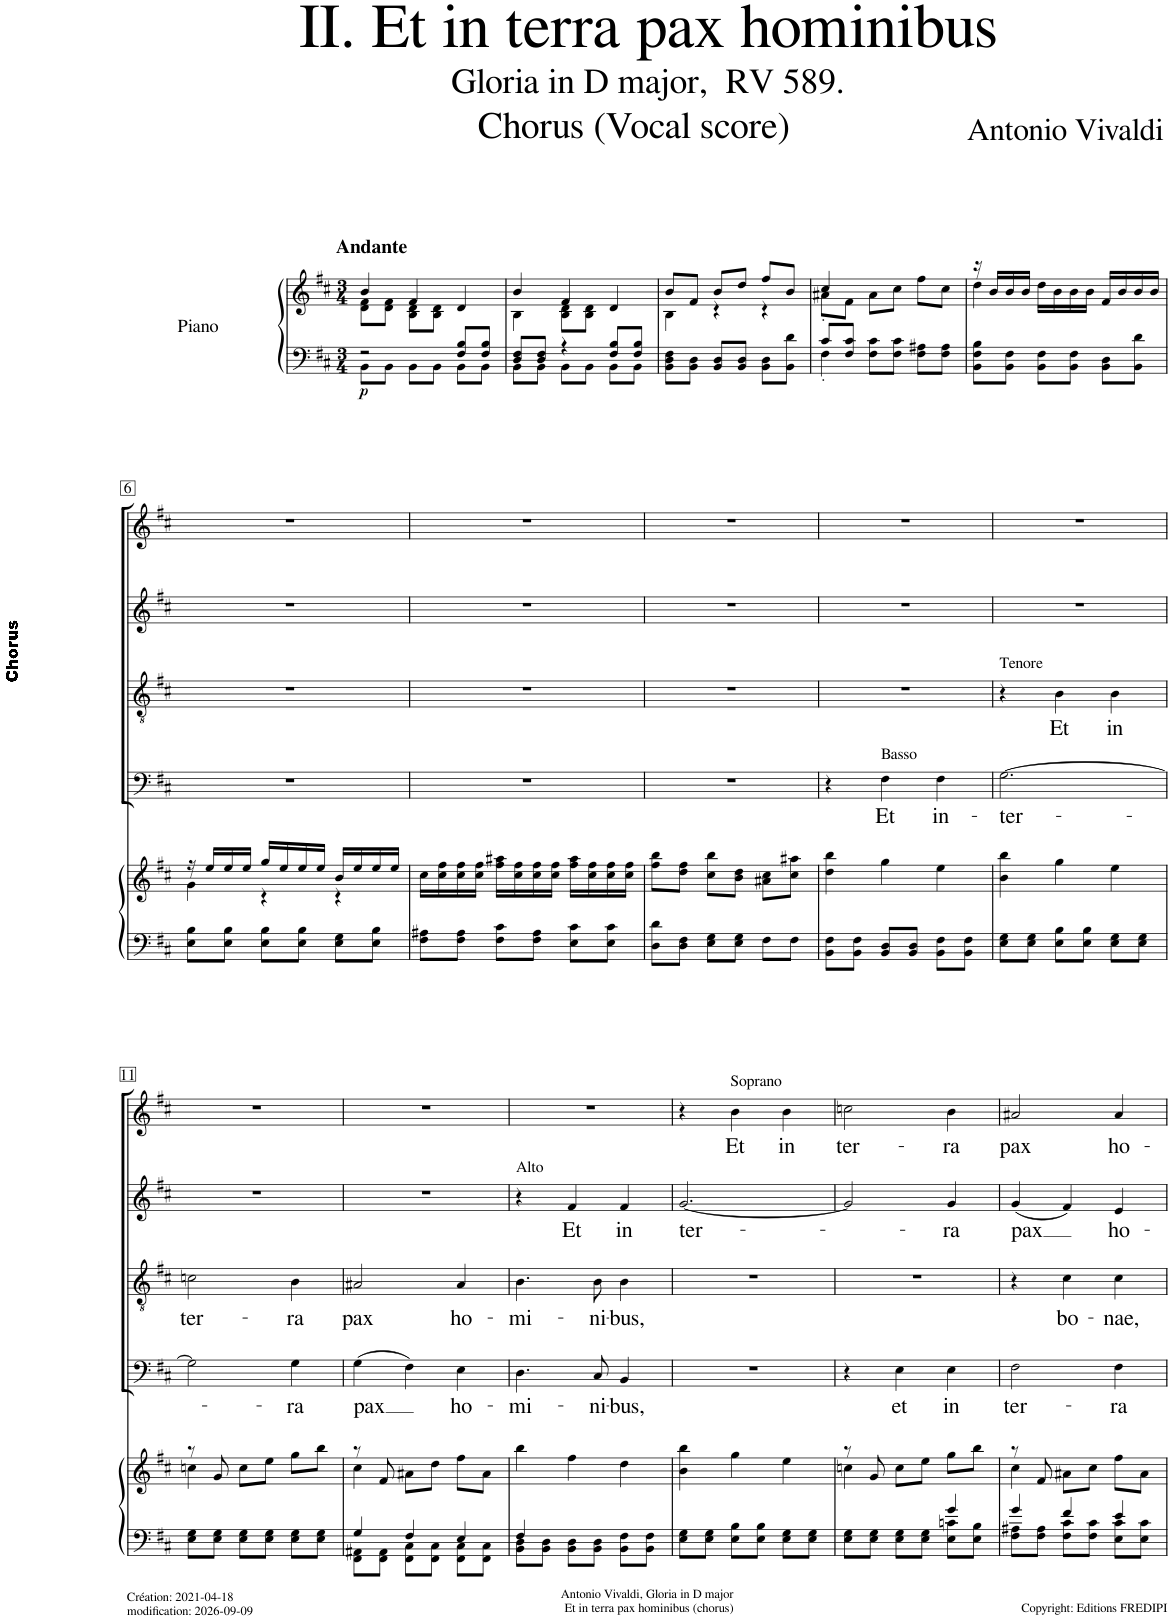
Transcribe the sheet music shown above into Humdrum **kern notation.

**kern	**kern	**dynam	**kern	**text	**kern	**text	**kern	**text	**kern	**text
*part5	*part5	*part5	*part4	*part4	*part3	*part3	*part2	*part2	*part1	*part1
*staff6	*staff5	*staff5/6	*staff4	*staff4	*staff3	*staff3	*staff2	*staff2	*staff1	*staff1
*I"Piano	*	*	*I"Basso	*	*I"Tenore	*	*I"Alto	*	*I"Soprano	*
*I'Pno	*	*	*	*	*	*	*	*	*	*
*clefF4	*clefG2	*	*clefF4	*	*clefGv2	*	*clefG2	*	*clefG2	*
*k[f#c#]	*k[f#c#]	*	*k[f#c#]	*	*k[f#c#]	*	*k[f#c#]	*	*k[f#c#]	*
*M3/4	*M3/4	*	*M3/4	*	*M3/4	*	*M3/4	*	*M3/4	*
=1	=1	=1	=1	=1	=1	=1	=1	=1	=1	=1
*^	*^	*	*	*	*	*	*	*	*	*
!	!	!	!	!	!	!	!	!	!	!	!LO:TX:a:B:t=Andante	!
!	!	!	!	!LO:DY:b=2	!	!	!	!	!	!	!	!
2r	8BB\L	4b/	8d\ 8f#\L	p	2.r	.	2.r	.	2.r	.	2.r	.
.	8BB\J	.	8d\ 8f#\J	.	.	.	.	.	.	.	.	.
.	8BB\L	4f#/	8B\ 8d\L	.	.	.	.	.	.	.	.	.
.	8BB\J	.	8B\ 8d\J	.	.	.	.	.	.	.	.	.
8F#/ 8B/L	8BB\L	4d/	4ryy	.	.	.	.	.	.	.	.	.
8F#/ 8B/J	8BB\J	.	.	.	.	.	.	.	.	.	.	.
=2	=2	=2	=2	=2	=2	=2	=2	=2	=2	=2	=2	=2
8D/ 8F#/L	8BB\L	4b/	4B\	.	2.r	.	2.r	.	2.r	.	2.r	.
8D/ 8F#/J	8BB\J	.	.	.	.	.	.	.	.	.	.	.
4r	8BB\L	4f#/	8B\ 8d\L	.	.	.	.	.	.	.	.	.
.	8BB\J	.	8B\ 8d\J	.	.	.	.	.	.	.	.	.
8F#/ 8B/L	8BB\L	4d/	4ryy	.	.	.	.	.	.	.	.	.
8F#/ 8B/J	8BB\J	.	.	.	.	.	.	.	.	.	.	.
*v	*v	*	*	*	*	*	*	*	*	*	*	*
=3	=3	=3	=3	=3	=3	=3	=3	=3	=3	=3	=3
8BB\ 8D\ 8F#\L	8b/L	4B\	.	2.r	.	2.r	.	2.r	.	2.r	.
8BB\ 8D\J	8f#/J	.	.	.	.	.	.	.	.	.	.
8BB/ 8D/L	8b/L	4r	.	.	.	.	.	.	.	.	.
8BB/ 8D/J	8dd/J	.	.	.	.	.	.	.	.	.	.
8BB\ 8D\L	8ff#/L	4r	.	.	.	.	.	.	.	.	.
8BB\ 8d\J	8b/J	.	.	.	.	.	.	.	.	.	.
=4	=4	=4	=4	=4	=4	=4	=4	=4	=4	=4	=4
*^	*	*	*	*	*	*	*	*	*	*	*
8c#/L	4F#'\	4cc#/	8a#X'\L	.	2.r	.	2.r	.	2.r	.	2.r	.
8F#/ 8c#/J	.	.	8f#\J	.	.	.	.	.	.	.	.	.
8F#\ 8c#\L	2ryy	8a#\L	2ryy	.	.	.	.	.	.	.	.	.
8F#\ 8c#\J	.	8cc#\J	.	.	.	.	.	.	.	.	.	.
8F#\ 8A#X\L	.	8ff#\L	.	.	.	.	.	.	.	.	.	.
8F#\ 8A#\J	.	8cc#\J	.	.	.	.	.	.	.	.	.	.
*v	*v	*	*	*	*	*	*	*	*	*	*	*
=5	=5	=5	=5	=5	=5	=5	=5	=5	=5	=5	=5
8BB\ 8F#\ 8B\L	16r	4dd\	.	2.r	.	2.r	.	2.r	.	2.r	.
.	16b/LL	.	.	.	.	.	.	.	.	.	.
8BB\ 8F#\J	16b/	.	.	.	.	.	.	.	.	.	.
.	16b/JJ	.	.	.	.	.	.	.	.	.	.
8BB\ 8F#\L	16dd\LL	2ryy	.	.	.	.	.	.	.	.	.
.	16b\	.	.	.	.	.	.	.	.	.	.
8BB\ 8F#\J	16b\	.	.	.	.	.	.	.	.	.	.
.	16b\JJ	.	.	.	.	.	.	.	.	.	.
8BB\ 8D\L	16f#/LL	.	.	.	.	.	.	.	.	.	.
.	16b/	.	.	.	.	.	.	.	.	.	.
8BB\ 8d\J	16b/	.	.	.	.	.	.	.	.	.	.
.	16b/JJ	.	.	.	.	.	.	.	.	.	.
!!LO:LB:g=z
=6	=6	=6	=6	=6	=6	=6	=6	=6	=6	=6	=6
!	!	!	!	!	!	!	!	!	!	!LO:TX:a:B:color=#FFFFFF:t=.	!
!	!	!	!	!	!	!	!	!LO:TX:a:B:color=#FFFFFF:t=.	!	!	!
8E\ 8B\L	16r	4g\	.	2.r	.	2.r	.	2.r	.	2.r	.
.	16ee/LL	.	.	.	.	.	.	.	.	.	.
8E\ 8B\J	16ee/	.	.	.	.	.	.	.	.	.	.
.	16ee/JJ	.	.	.	.	.	.	.	.	.	.
8E\ 8B\L	16gg/LL	4r	.	.	.	.	.	.	.	.	.
.	16ee/	.	.	.	.	.	.	.	.	.	.
8E\ 8B\J	16ee/	.	.	.	.	.	.	.	.	.	.
.	16ee/JJ	.	.	.	.	.	.	.	.	.	.
8E\ 8G\L	16b/LL	4r	.	.	.	.	.	.	.	.	.
.	16ee/	.	.	.	.	.	.	.	.	.	.
8E\ 8B\J	16ee/	.	.	.	.	.	.	.	.	.	.
.	16ee/JJ	.	.	.	.	.	.	.	.	.	.
*	*v	*v	*	*	*	*	*	*	*	*	*
=7	=7	=7	=7	=7	=7	=7	=7	=7	=7	=7
8F#\ 8A#X\L	16cc#\LL	.	2.r	.	2.r	.	2.r	.	2.r	.
.	16cc#\ 16ff#\	.	.	.	.	.	.	.	.	.
8F#\ 8A#\J	16cc#\ 16ff#\	.	.	.	.	.	.	.	.	.
.	16cc#\ 16ff#\JJ	.	.	.	.	.	.	.	.	.
8F#\ 8c#\L	16ff#\ 16aa#X\LL	.	.	.	.	.	.	.	.	.
.	16cc#\ 16ff#\	.	.	.	.	.	.	.	.	.
8F#\ 8A#\J	16cc#\ 16ff#\	.	.	.	.	.	.	.	.	.
.	16cc#\ 16ff#\JJ	.	.	.	.	.	.	.	.	.
8E\ 8c#\L	16ff#\ 16aa#\LL	.	.	.	.	.	.	.	.	.
.	16cc#\ 16ff#\	.	.	.	.	.	.	.	.	.
8E\ 8c#\J	16cc#\ 16ff#\	.	.	.	.	.	.	.	.	.
.	16cc#\ 16ff#\JJ	.	.	.	.	.	.	.	.	.
=8	=8	=8	=8	=8	=8	=8	=8	=8	=8	=8
!	!	!	!	!	!	!	!	!	!LO:TX:a:B:color=#FFFFFF:t=.	!
!	!	!	!	!	!	!	!LO:TX:a:B:color=#FFFFFF:t=.	!	!	!
8D\ 8d\L	8ff#\ 8bb\L	.	2.r	.	2.r	.	2.r	.	2.r	.
8D\ 8F#\J	8dd\ 8ff#\J	.	.	.	.	.	.	.	.	.
8E\ 8G\L	8cc#\ 8bb\L	.	.	.	.	.	.	.	.	.
8E\ 8G\J	8b\ 8dd\J	.	.	.	.	.	.	.	.	.
8F#\L	8a#X\ 8cc#\L	.	.	.	.	.	.	.	.	.
8F#\J	8cc#\ 8aa#X\J	.	.	.	.	.	.	.	.	.
=9	=9	=9	=9	=9	=9	=9	=9	=9	=9	=9
8BB\ 8F#\L	4dd\ 4bb\	.	4r	.	2.r	.	2.r	.	2.r	.
8BB\ 8F#\J	.	.	.	.	.	.	.	.	.	.
!	!	!	!LO:TX:a:t=Basso	!	!	!	!	!	!	!
!	!	!	!	!LO:LY:b	!	!	!	!	!	!
8BB/ 8D/L	4gg\	.	4F#\	Et	.	.	.	.	.	.
8BB/ 8D/J	.	.	.	.	.	.	.	.	.	.
!	!	!	!	!LO:LY:b	!	!	!	!	!	!
8BB\ 8F#\L	4ee\	.	4F#\	in-	.	.	.	.	.	.
8BB\ 8F#\J	.	.	.	.	.	.	.	.	.	.
=10	=10	=10	=10	=10	=10	=10	=10	=10	=10	=10
!	!	!	!	!	!LO:TX:a:t=Tenore	!	!	!	!	!
!	!	!	!	!LO:LY:b	!	!	!	!	!	!
8E\ 8G\L	4b\ 4bb\	.	[2.G\	-ter-	4r	.	2.r	.	2.r	.
8E\ 8G\J	.	.	.	.	.	.	.	.	.	.
!	!	!	!	!	!	!LO:LY:b	!	!	!	!
8E\ 8B\L	4gg\	.	.	.	4B\	Et	.	.	.	.
8E\ 8B\J	.	.	.	.	.	.	.	.	.	.
!	!	!	!	!	!	!LO:LY:b	!	!	!	!
8E\ 8G\L	4ee\	.	.	.	4B\	in	.	.	.	.
8E\ 8G\J	.	.	.	.	.	.	.	.	.	.
!!LO:LB:g=z
=11	=11	=11	=11	=11	=11	=11	=11	=11	=11	=11
*	*^	*	*	*	*	*	*	*	*	*
!	!	!	!	!	!	!	!LO:LY:b	!	!	!	!
8E\ 8G\L	8r	4ccn\	.	2G\]	.	2cn\	ter-	2.r	.	2.r	.
8E\ 8G\J	8g/	.	.	.	.	.	.	.	.	.	.
8E\ 8G\L	8cc\L	2ryy	.	.	.	.	.	.	.	.	.
8E\ 8G\J	8ee\J	.	.	.	.	.	.	.	.	.	.
!	!	!	!	!	!LO:LY:b	!	!LO:LY:b	!	!	!	!
8E\ 8G\L	8gg\L	.	.	4G\	ra	4B\	-ra	.	.	.	.
8E\ 8G\J	8bb\J	.	.	.	.	.	.	.	.	.	.
=12	=12	=12	=12	=12	=12	=12	=12	=12	=12	=12	=12
*^	*	*	*	*	*	*	*	*	*	*	*
!	!	!	!	!	!	!LO:LY:b	!	!LO:LY:b	!	!	!	!
4G/	8FF#\ 8AA#X\L	8r	4cc#\	.	(4G\	pax	2A#X/	pax	2.r	.	2.r	.
.	8FF#\ 8AA#\J	8f#/	.	.	.	.	.	.	.	.	.	.
4F#/	8FF#\ 8C#\L	8a#X\L	2ryy	.	4F#\)	.	.	.	.	.	.	.
.	8FF#\ 8C#\J	8dd\J	.	.	.	.	.	.	.	.	.	.
!	!	!	!	!	!	!LO:LY:b	!	!LO:LY:b	!	!	!	!
4E/	8FF#\ 8C#\L	8ff#\L	.	.	4E\	ho-	4A#/	ho-	.	.	.	.
.	8FF#\ 8C#\J	8a#\J	.	.	.	.	.	.	.	.	.	.
*	*	*v	*v	*	*	*	*	*	*	*	*	*
=13	=13	=13	=13	=13	=13	=13	=13	=13	=13	=13	=13
!	!	!	!	!	!	!	!	!LO:TX:a:t=Alto	!	!	!
!	!	!	!	!	!LO:LY:b	!	!LO:LY:b	!	!	!	!
4F#/	8BB\ 8D\L	4bb\	.	4.D\	-mi-	4.B\	-mi-	4r	.	2.r	.
.	8BB\ 8D\J	.	.	.	.	.	.	.	.	.	.
!	!	!	!	!	!	!	!	!	!LO:LY:b	!	!
4ryy	8BB\ 8D\L	4ff#\	.	.	.	.	.	4f#/	Et	.	.
!	!	!	!	!	!LO:LY:b	!	!LO:LY:b	!	!	!	!
.	8BB\ 8D\J	.	.	8C#/	-ni-	8B\	-ni-	.	.	.	.
!	!	!	!	!	!LO:LY:b	!	!LO:LY:b	!	!LO:LY:b	!	!
4ryy	8BB\ 8F#\L	4dd\	.	4BB/	-bus,	4B\	-bus,	4f#/	in	.	.
.	8BB\ 8F#\J	.	.	.	.	.	.	.	.	.	.
=14	=14	=14	=14	=14	=14	=14	=14	=14	=14	=14	=14
!	!	!	!	!	!	!	!	!	!LO:LY:b	!	!
*v	*v	*	*	*	*	*	*	*	*	*	*
8E\ 8G\L	4b\ 4bb\	.	2.r	.	2.r	.	[2.g/	ter-	4r	.
8E\ 8G\J	.	.	.	.	.	.	.	.	.	.
!	!	!	!	!	!	!	!	!	!LO:TX:a:t=Soprano	!
!	!	!	!	!	!	!	!	!	!	!LO:LY:b
8E\ 8B\L	4gg\	.	.	.	.	.	.	.	4b\	Et
8E\ 8B\J	.	.	.	.	.	.	.	.	.	.
!	!	!	!	!	!	!	!	!	!	!LO:LY:b
8E\ 8G\L	4ee\	.	.	.	.	.	.	.	4b\	in
8E\ 8G\J	.	.	.	.	.	.	.	.	.	.
=15	=15	=15	=15	=15	=15	=15	=15	=15	=15	=15
*^	*^	*	*	*	*	*	*	*	*	*
!	!	!	!	!	!	!	!	!	!	!	!	!LO:LY:b
8ryy	8E\ 8G\L	8r	4ccn\	.	4r	.	2.r	.	2g/]	.	2ccn\	ter-
8ryy	8E\ 8G\J	8g/	.	.	.	.	.	.	.	.	.	.
!	!	!	!	!	!	!LO:LY:b	!	!	!	!	!	!
8ryy	8E\ 8G\L	8cc\L	2ryy	.	4E\	et	.	.	.	.	.	.
8ryy	8E\ 8G\J	8ee\J	.	.	.	.	.	.	.	.	.	.
!	!	!	!	!	!	!LO:LY:b	!	!	!	!LO:LY:b	!	!LO:LY:b
4g/	8E\ 8cn\L	8gg\L	.	.	4E\	in	.	.	4g/	-ra	4b\	-ra
.	8E\ 8B\J	8bb\J	.	.	.	.	.	.	.	.	.	.
=16	=16	=16	=16	=16	=16	=16	=16	=16	=16	=16	=16	=16
!	!	!	!	!	!	!LO:LY:b	!	!	!	!LO:LY:b	!	!LO:LY:b
4g/	8F#\ 8A#X\L	8r	4cc#\	.	2F#\	ter-	4r	.	(4g/	pax	2a#X/	pax
.	8F#\ 8A#\J	8f#/	.	.	.	.	.	.	.	.	.	.
!	!	!	!	!	!	!	!	!LO:LY:b	!	!	!	!
4f#/	8F#\ 8c#\L	8a#X\L	2ryy	.	.	.	4c#\	bo-	4f#/)	.	.	.
.	8F#\ 8c#\J	8cc#\J	.	.	.	.	.	.	.	.	.	.
!	!	!	!	!	!	!LO:LY:b	!	!LO:LY:b	!	!LO:LY:b	!	!LO:LY:b
4e/	8E\ 8c#\L	8ff#\L	.	.	4F#\	-ra	4c#\	-nae,	4e/	ho-	4a#/	ho-
.	8E\ 8c#\J	8a#\J	.	.	.	.	.	.	.	.	.	.
*v	*v	*	*	*	*	*	*	*	*	*	*	*
*	*v	*v	*	*	*	*	*	*	*	*	*
=	=	=	=	=	=	=	=	=	=	=
*-	*-	*-	*-	*-	*-	*-	*-	*-	*-	*-
